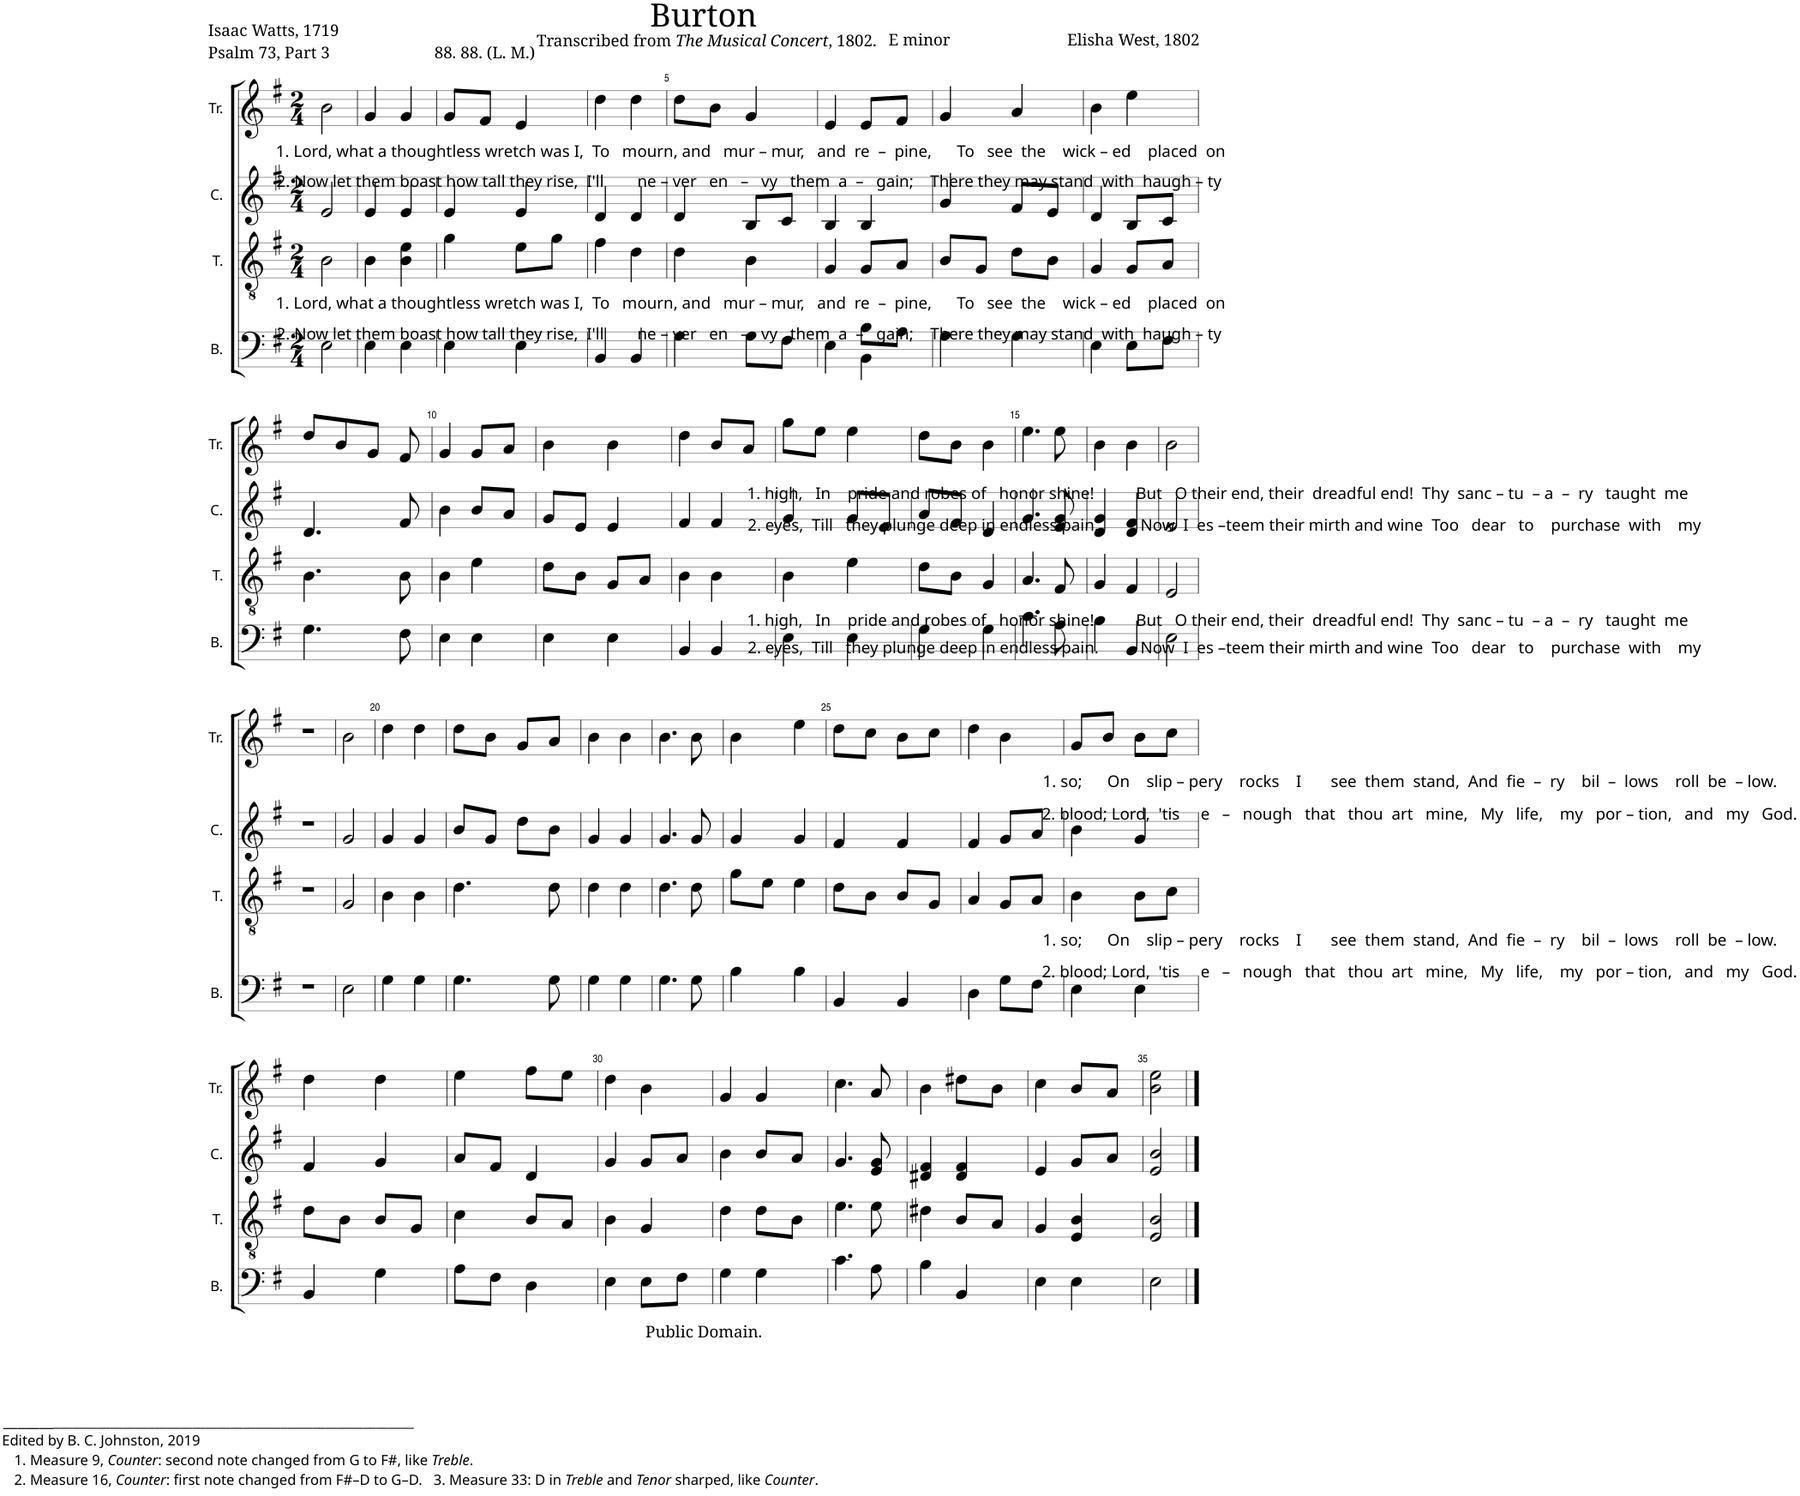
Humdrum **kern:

**kern	**kern	**kern	**kern
*part4	*part3	*part2	*part1
*staff4	*staff3	*staff2	*staff1
*I"B.	*I"T.	*I"C.	*I"Tr.
*I'B.	*I'T.	*I'C.	*I'Tr.
*clefF4	*clefGv2	*clefG2	*clefG2
*k[f#]	*k[f#]	*k[f#]	*k[f#]
*M2/4	*M2/4	*M2/4	*M2/4
=1	=1	=1	=1
!	!	!	!LO:TX:b:t=1. Lord, what a thoughtless wretch was I,  To   mourn, and   mur – mur,   and  re  –  pine,      To   see  the    wick – ed    placed  on
!	!	!	!LO:TX:b:t=2. Now let them boast how tall they rise,  I'll        ne – ver   en   –   vy   them  a  –   gain;    There they may stand  with  haugh – ty
!	!LO:TX:b:t=2. Now let them boast how tall they rise,  I'll        ne – ver   en   –   vy   them  a  –   gain;    There they may stand  with  haugh – ty	!	!
!	!LO:TX:b:t=1. Lord, what a thoughtless wretch was I,  To   mourn, and   mur – mur,   and  re  –  pine,      To   see  the    wick – ed    placed  on	!	!
2E\	2B\	2e/	2b\
=2	=2	=2	=2
4E\	4B\	4e/	4g/
4E\	4B\ 4e\	4e/	4g/
=3	=3	=3	=3
4E\	4g\	4e/	8g/L
.	.	.	8f#/J
4E\	8e\L	4e/	4e/
.	8g\J	.	.
=4	=4	=4	=4
4BB/	4f#\	4d/	4dd\
4BB/	4d\	4d/	4dd\
=5	=5	=5	=5
4G\	4d\	4d/	8dd\L
.	.	.	8b\J
8G\L	4B\	8B/L	4g/
8F#\J	.	8c/J	.
=6	=6	=6	=6
*^	*	*	*
4E\	4ryy	4G/	4B/	4e/
8B\L	4BB\	8G/L	4B/	8e/L
8A\J	.	8A/J	.	8f#/J
*v	*v	*	*	*
=7	=7	=7	=7
4G\	8B/L	4g/	4g/
.	8G/J	.	.
4G\	8d\L	8f#/L	4a/
.	8B\J	8e/J	.
=8	=8	=8	=8
4E\	4G/	4d/	4b\
8E\L	8G/L	8B/L	4ee\
8F#\J	8A/J	8c/J	.
!!LO:LB:g=z
=9	=9	=9	=9
4.G\	4.B\	4.d/	8dd/L
.	.	.	8b/
.	.	.	8g/J
8F#\	8B\	8f#/	8f#/
=10	=10	=10	=10
4E\	4B\	4b\	4g/
4E\	4e\	8b/L	8g/L
.	.	8a/J	8a/J
=11	=11	=11	=11
4E\	8d\L	8g/L	4b\
.	8B\J	8e/J	.
4E\	8G/L	4e/	4b\
.	8A/J	.	.
=12	=12	=12	=12
4BB/	4B\	4f#/	4dd\
4BB/	4B\	4f#/	8b/L
.	.	.	8a/J
=13	=13	=13	=13
!	!	!	!LO:TX:b:t=1. high,   In    pride and robes of   honor shine!          But   O their end, their  dreadful end!  Thy  sanc – tu  – a  –  ry   taught  me
!	!	!	!LO:TX:b:t=2. eyes,  Till   they plunge deep in endless pain.          Now  I  es –teem their mirth and wine  Too   dear   to    purchase  with    my
!	!LO:TX:b:t=1. high,   In    pride and robes of   honor shine!          But   O their end, their  dreadful end!  Thy  sanc – tu  – a  –  ry   taught  me	!	!
!	!LO:TX:b:t=2. eyes,  Till   they plunge deep in endless pain.          Now  I  es –teem their mirth and wine  Too   dear   to    purchase  with    my	!	!
4E\	4B\	4g/	8gg\L
.	.	.	8ee\J
4E\	4e\	8g/L	4ee\
.	.	8e/J	.
=14	=14	=14	=14
4G\	8d\L	8a/L	8dd\L
.	8B\J	8f#/J	8b\J
4G\	4G/	4d/	4b\
=15	=15	=15	=15
4.c\	4.A/	4.g/	4.ee\
8A\	8F#/	8e/ 8g/	8ee\
=16	=16	=16	=16
4B\	4G/	4d/ 4g/	4b\
4BB/	4F#/	4d/ 4f#/	4b\
=17	=17	=17	=17
2E\	2E/	2e/	2b\
!!LO:LB:g=z
=18	=18	=18	=18
2r	2r	2r	2r
=19	=19	=19	=19
2E\	2G/	2g/	2b\
=20	=20	=20	=20
4G\	4B\	4g/	4dd\
4G\	4B\	4g/	4dd\
=21	=21	=21	=21
4.G\	4.d\	8b/L	8dd\L
.	.	8g/J	8b\J
.	.	8dd\L	8g/L
8G\	8d\	8b\J	8a/J
=22	=22	=22	=22
4G\	4d\	4g/	4b\
4G\	4d\	4g/	4b\
=23	=23	=23	=23
4.G\	4.d\	4.g/	4.b\
8G\	8d\	8g/	8b\
=24	=24	=24	=24
4B\	8g\L	4g/	4b\
.	8e\J	.	.
4B\	4e\	4g/	4ee\
=25	=25	=25	=25
4BB/	8d\L	4f#/	8dd\L
.	8B\J	.	8cc\J
4BB/	8B/L	4f#/	8b\L
.	8G/J	.	8cc\J
=26	=26	=26	=26
4D\	4A/	4f#/	4dd\
8G\L	8G/L	8g/L	4b\
8F#\J	8A/J	8a/J	.
=27	=27	=27	=27
!	!	!	!LO:TX:b:t=1. so;      On    slip – pery    rocks    I       see  them  stand,  And  fie  –  ry    bil  –  lows    roll  be  – low.
!	!	!	!LO:TX:b:t=2. blood; Lord,  'tis     e   –   nough   that   thou  art   mine,   My   life,    my   por – tion,   and   my   God.
!	!LO:TX:b:t=1. so;      On    slip – pery    rocks    I       see  them  stand,  And  fie  –  ry    bil  –  lows    roll  be  – low.	!	!
!	!LO:TX:b:t=2. blood; Lord,  'tis     e   –   nough   that   thou  art   mine,   My   life,    my   por – tion,   and   my   God.	!	!
4E\	4B\	4b\	8g/L
.	.	.	8b/J
4E\	8B\L	4g/	8b\L
.	8c\J	.	8cc\J
!!LO:LB:g=z
=28	=28	=28	=28
!LO:TX:b:t=_______	!	!	!
!LO:TX:b:t=_________________________________________________________	!	!	!
!LO:TX:b:t=Edited by B. C. Johnston, 2019	!	!	!
!LO:TX:b:t=1. Measure 9,	!	!	!
!LO:TX:b:i:t=Counter	!	!	!
!LO:TX:b:t=&colon; second note changed from G to F#, like	!	!	!
!LO:TX:b:i:t=Treble	!	!	!
!LO:TX:b:t=.	!	!	!
!LO:TX:b:t=2. Measure 16,	!	!	!
!LO:TX:b:i:t=Counter	!	!	!
!LO:TX:b:t=&colon; first note changed from F#–D to G–D.   3. Measure 33&colon; D in	!	!	!
!LO:TX:b:i:t=Treble	!	!	!
!LO:TX:b:t=and	!	!	!
!LO:TX:b:i:t=Tenor	!	!	!
!LO:TX:b:t=sharped, like	!	!	!
!LO:TX:b:i:t=Counter	!	!	!
!LO:TX:b:t=.	!	!	!
4BB/	8d\L	4f#/	4dd\
.	8B\J	.	.
4G\	8B/L	4g/	4dd\
.	8G/J	.	.
=29	=29	=29	=29
8A\L	4c\	8a/L	4ee\
8F#\J	.	8f#/J	.
4D\	8B/L	4d/	8ff#\L
.	8A/J	.	8ee\J
=30	=30	=30	=30
4E\	4B\	4g/	4dd\
8E\L	4G/	8g/L	4b\
8F#\J	.	8a/J	.
=31	=31	=31	=31
4G\	4d\	4b\	4g/
4G\	8d\L	8b/L	4g/
.	8B\J	8a/J	.
=32	=32	=32	=32
4.c\	4.e\	4.g/	4.cc\
8A\	8e\	8e/ 8g/	8a/
=33	=33	=33	=33
4B\	4d#X\	4d#X/ 4f#/	4b\
4BB/	8B/L	4d#/ 4f#/	8dd#X\L
.	8A/J	.	8b\J
=34	=34	=34	=34
4E\	4G/	4e/	4cc\
4E\	4E/ 4B/	8g/L	8b/L
.	.	8a/J	8a/J
=35	=35	=35	=35
2E\	2E/ 2B/	2e/ 2b/	2b\ 2ee\
==	==	==	==
*-	*-	*-	*-
